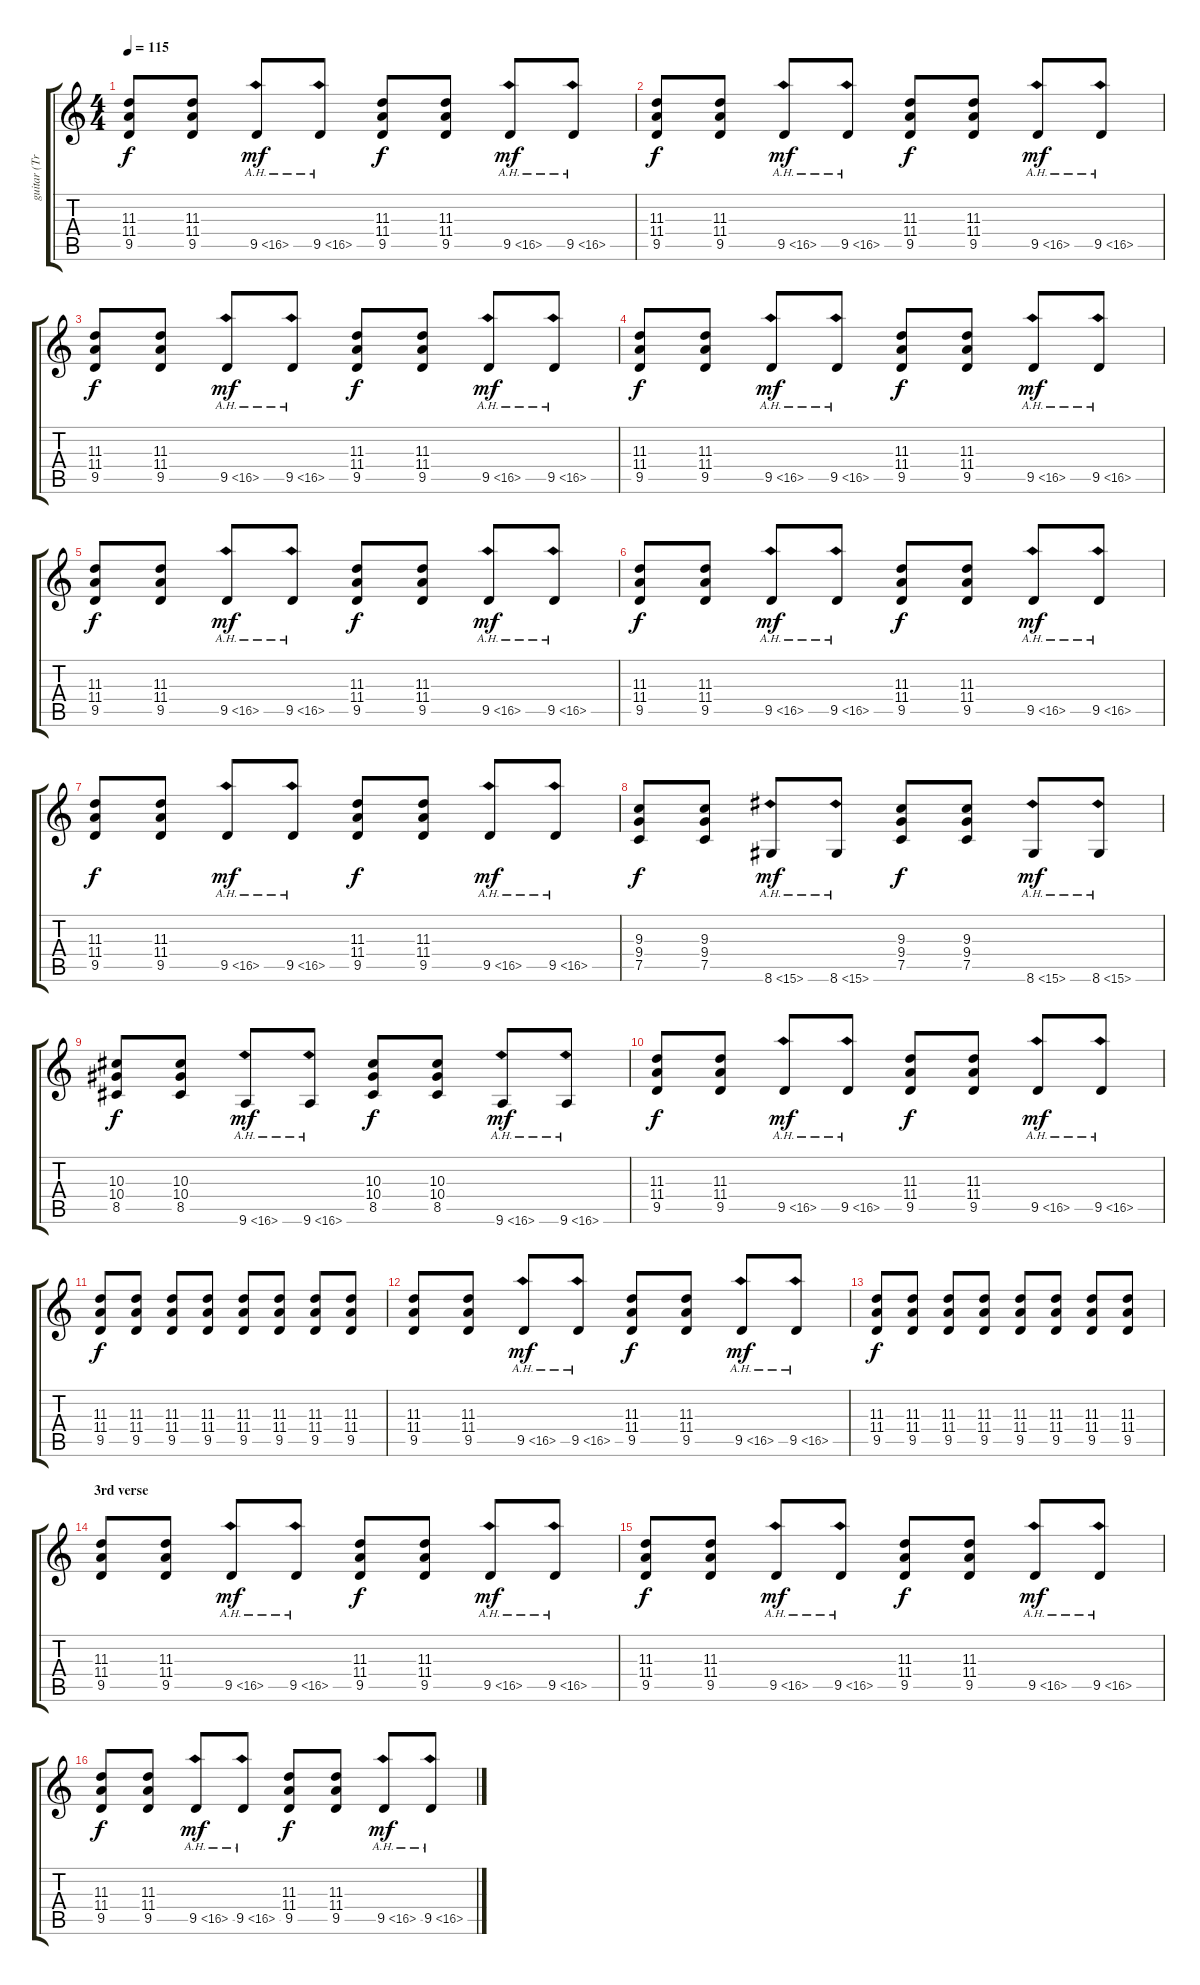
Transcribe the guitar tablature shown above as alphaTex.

\track ("guitar (Troy Van Leeuwen)" "guitar (Tr") {instrument overdrivenguitar}
\staff {score tabs}
\tuning (C4 G3 Eb3 Bb2 F2 C2) {hide}
\ts (4 4)
\tempo 115
\clef g2
\ks c
(11.3 11.4 9.5).8{dy f} (11.3 11.4 9.5).8 9.5{ah 7}.8{dy mf} 9.5{ah 7}.8 (11.3 11.4 9.5).8{dy f} (11.3 11.4 9.5).8 9.5{ah 7}.8{dy mf} 9.5{ah 7}.8 |
(11.3 11.4 9.5).8{dy f} (11.3 11.4 9.5).8 9.5{ah 7}.8{dy mf} 9.5{ah 7}.8 (11.3 11.4 9.5).8{dy f} (11.3 11.4 9.5).8 9.5{ah 7}.8{dy mf} 9.5{ah 7}.8 |
(11.3 11.4 9.5).8{dy f} (11.3 11.4 9.5).8 9.5{ah 7}.8{dy mf} 9.5{ah 7}.8 (11.3 11.4 9.5).8{dy f} (11.3 11.4 9.5).8 9.5{ah 7}.8{dy mf} 9.5{ah 7}.8 |
(11.3 11.4 9.5).8{dy f} (11.3 11.4 9.5).8 9.5{ah 7}.8{dy mf} 9.5{ah 7}.8 (11.3 11.4 9.5).8{dy f} (11.3 11.4 9.5).8 9.5{ah 7}.8{dy mf} 9.5{ah 7}.8 |
(11.3 11.4 9.5).8{dy f} (11.3 11.4 9.5).8 9.5{ah 7}.8{dy mf} 9.5{ah 7}.8 (11.3 11.4 9.5).8{dy f} (11.3 11.4 9.5).8 9.5{ah 7}.8{dy mf} 9.5{ah 7}.8 |
(11.3 11.4 9.5).8{dy f} (11.3 11.4 9.5).8 9.5{ah 7}.8{dy mf} 9.5{ah 7}.8 (11.3 11.4 9.5).8{dy f} (11.3 11.4 9.5).8 9.5{ah 7}.8{dy mf} 9.5{ah 7}.8 |
(11.3 11.4 9.5).8{dy f} (11.3 11.4 9.5).8 9.5{ah 7}.8{dy mf} 9.5{ah 7}.8 (11.3 11.4 9.5).8{dy f} (11.3 11.4 9.5).8 9.5{ah 7}.8{dy mf} 9.5{ah 7}.8 |
\section ("" "")
(9.3 9.4 7.5).8{dy f} (9.3 9.4 7.5).8 8.6{ah 7}.8{dy mf} 8.6{ah 7}.8 (9.3 9.4 7.5).8{dy f} (9.3 9.4 7.5).8 8.6{ah 7}.8{dy mf} 8.6{ah 7}.8 |
(10.3 10.4 8.5).8{dy f} (10.3 10.4 8.5).8 9.6{ah 7}.8{dy mf} 9.6{ah 7}.8 (10.3 10.4 8.5).8{dy f} (10.3 10.4 8.5).8 9.6{ah 7}.8{dy mf} 9.6{ah 7}.8 |
\section ("" "")
(11.3 11.4 9.5).8{dy f} (11.3 11.4 9.5).8 9.5{ah 7}.8{dy mf} 9.5{ah 7}.8 (11.3 11.4 9.5).8{dy f} (11.3 11.4 9.5).8 9.5{ah 7}.8{dy mf} 9.5{ah 7}.8 |
(11.3 11.4 9.5).8{dy f} (11.3 11.4 9.5).8 (11.3 11.4 9.5).8 (11.3 11.4 9.5).8 (11.3 11.4 9.5).8 (11.3 11.4 9.5).8 (11.3 11.4 9.5).8 (11.3 11.4 9.5).8 |
(11.3 11.4 9.5).8 (11.3 11.4 9.5).8 9.5{ah 7}.8{dy mf} 9.5{ah 7}.8 (11.3 11.4 9.5).8{dy f} (11.3 11.4 9.5).8 9.5{ah 7}.8{dy mf} 9.5{ah 7}.8 |
(11.3 11.4 9.5).8{dy f} (11.3 11.4 9.5).8 (11.3 11.4 9.5).8 (11.3 11.4 9.5).8 (11.3 11.4 9.5).8 (11.3 11.4 9.5).8 (11.3 11.4 9.5).8 (11.3 11.4 9.5).8 |
\section ("" "3rd verse")
(11.3 11.4 9.5).8 (11.3 11.4 9.5).8 9.5{ah 7}.8{dy mf} 9.5{ah 7}.8 (11.3 11.4 9.5).8{dy f} (11.3 11.4 9.5).8 9.5{ah 7}.8{dy mf} 9.5{ah 7}.8 |
(11.3 11.4 9.5).8{dy f} (11.3 11.4 9.5).8 9.5{ah 7}.8{dy mf} 9.5{ah 7}.8 (11.3 11.4 9.5).8{dy f} (11.3 11.4 9.5).8 9.5{ah 7}.8{dy mf} 9.5{ah 7}.8 |
(11.3 11.4 9.5).8{dy f} (11.3 11.4 9.5).8 9.5{ah 7}.8{dy mf} 9.5{ah 7}.8 (11.3 11.4 9.5).8{dy f} (11.3 11.4 9.5).8 9.5{ah 7}.8{dy mf} 9.5{ah 7}.8
